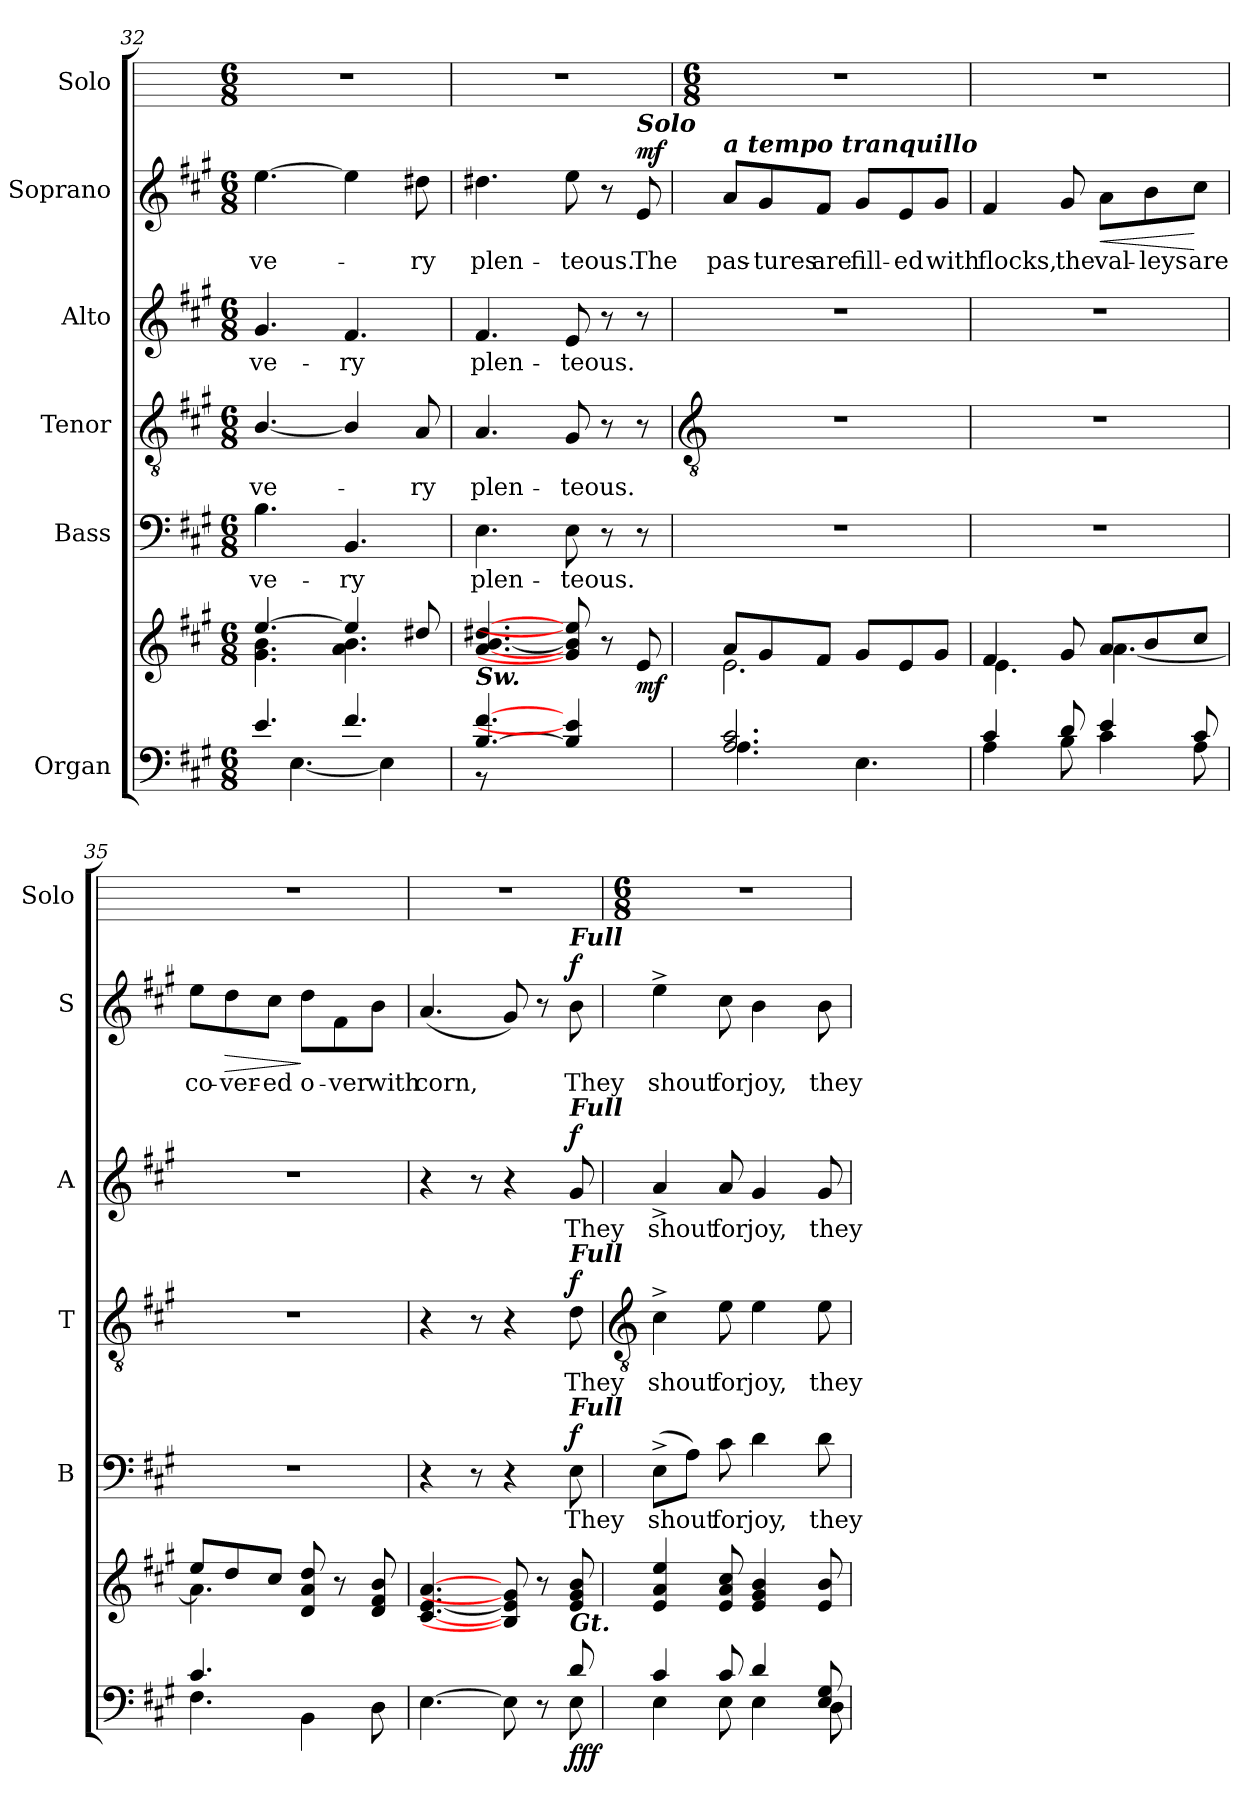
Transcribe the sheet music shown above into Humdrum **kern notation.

**kern	**kern	**dynam	**kern	**text	**dynam	**kern	**text	**dynam	**kern	**text	**dynam	**kern	**text	**dynam	**kern
*part6	*part6	*part6	*part5	*part5	*part5	*part4	*part4	*part4	*part3	*part3	*part3	*part2	*part2	*part2	*part1
*staff7	*staff6	*staff6/7	*staff5	*staff5	*staff5	*staff4	*staff4	*staff4	*staff3	*staff3	*staff3	*staff2	*staff2	*staff2	*staff1
*I"Organ	*	*	*I"Bass	*	*	*I"Tenor	*	*	*I"Alto	*	*	*I"Soprano	*	*	*I"Solo
*	*	*	*I'B	*	*	*I'T	*	*	*I'A	*	*	*I'S	*	*	*I'Solo
*clefF4	*clefG2	*	*clefF4	*	*	*clefGv2	*	*	*clefG2	*	*	*clefG2	*	*	*
*k[f#c#g#]	*k[f#c#g#]	*	*k[f#c#g#]	*	*	*k[f#c#g#]	*	*	*k[f#c#g#]	*	*	*k[f#c#g#]	*	*	*
*A:	*A:	*	*A:	*	*	*A:	*	*	*A:	*	*	*A:	*	*	*
*M6/8	*M6/8	*	*M6/8	*	*	*M6/8	*	*	*M6/8	*	*	*M6/8	*	*	*M6/8
=32	=32	=32	=32	=32	=32	=32	=32	=32	=32	=32	=32	=32	=32	=32	=32
*^	*^	*	*	*	*	*	*	*	*	*	*	*	*	*	*
!	!	!	!	!	!	!LO:LY:b	!	!	!LO:LY:b	!	!	!LO:LY:b	!	!	!LO:LY:b	!	!
4.e/	8ryy	[4.ee/	4.g#\ 4.b\	.	4.B	ve-	.	[4.B/	ve-	.	4.g#	ve-	.	[4.ee	ve-	.	2.r
.	[4.E\	.	.	.	.	.	.	.	.	.	.	.	.	.	.	.	.
!	!	!	!	!	!	!LO:LY:b	!	!	!	!	!	!LO:LY:b	!	!	!	!	!
4.f#/	.	4ee/]	4.a\ 4.b\	.	4.BB	-ry	.	4B/]	.	.	4.f#	-ry	.	4ee]	.	.	.
.	4E\]	.	.	.	.	.	.	.	.	.	.	.	.	.	.	.	.
!	!	!	!	!	!	!	!	!	!LO:LY:b	!	!	!	!	!	!LO:LY:b	!	!
.	.	8dd#X/	.	.	.	.	.	8A	ry	.	.	.	.	8dd#X	ry	.	.
=32	=32	=32	=32	=32	=32	=32	=32	=32	=32	=32	=32	=32	=32	=32	=32	=32	=32
!LO:TX:a:Bi:t=Sw.	!	!	!	!	!	!	!	!	!	!	!	!	!	!	!	!	!
!	!	!	!	!	!	!LO:LY:b	!	!	!LO:LY:b	!	!	!LO:LY:b	!	!	!LO:LY:b	!	!
[4.B/ [4.f#/	8r	[4.a/ [4.b/ [4.dd#X/	2ryy	.	4.E	plen-	.	4.A	plen-	.	4.f#	plen-	.	4.dd#X	plen-	.	2.r
.	2ryy	.	.	.	.	.	.	.	.	.	.	.	.	.	.	.	.
!	!	!	!	!	!	!LO:LY:b	!	!	!LO:LY:b	!	!	!LO:LY:b	!	!	!LO:LY:b	!	!
4B/] 4e/]	.	8g#/] 8b/] 8ee/]	.	.	8E	-teous.	.	8G#	-teous.	.	8e	-teous.	.	8ee	-teous.	.	.
.	.	8r	8ryy	.	8r	.	.	8r	.	.	8r	.	.	8r	.	.	.
!	!	!	!	!	!	!	!	!	!	!	!	!	!	!LO:TX:a:Bi:t=Solo	!	!	!
!	!	!	!	!LO:DY:b	!	!	!	!	!	!	!	!	!	!	!LO:LY:b	!LO:DY:b	!
8ryy	8ryy	8e/	8ryy	mf	8r	.	.	8r	.	.	8r	.	.	8e	The	mf	.
!!LO:LB:g=z
=33	=33	=33	=33	=33	=33	=33	=33	=33	=33	=33	=33	=33	=33	=33	=33	=33	=33
*	*	*	*	*	*	*	*	*clefGv2	*	*	*	*	*	*	*	*	*
*	*	*	*	*	*	*	*	*	*	*	*	*	*	*	*	*	*M6/8
!	!	!	!	!	!	!	!	!	!	!	!	!	!	!LO:TX:a:Bi:t=a tempo tranquillo	!	!	!
!	!	!	!	!	!LO:N:vis=1	!	!	!LO:N:vis=1	!	!	!LO:N:vis=1	!	!	!	!LO:LY:b	!	!
2.A/ 2.c#/	4.A\	8aL	2.e\	.	2.r	.	.	2.r	.	.	2.r	.	.	8a/L	pas-	.	2.r
!	!	!	!	!	!	!	!	!	!	!	!	!	!	!	!LO:LY:b	!	!
.	.	8g#	.	.	.	.	.	.	.	.	.	.	.	8g#/	-tures	.	.
!	!	!	!	!	!	!	!	!	!	!	!	!	!	!	!LO:LY:b	!	!
.	.	8f#J	.	.	.	.	.	.	.	.	.	.	.	8f#/J	are	.	.
!	!	!	!	!	!	!	!	!	!	!	!	!	!	!	!LO:LY:b	!	!
.	4.E\	8g#L	.	.	.	.	.	.	.	.	.	.	.	8g#/L	fill-	.	.
!	!	!	!	!	!	!	!	!	!	!	!	!	!	!	!LO:LY:b	!	!
.	.	8e	.	.	.	.	.	.	.	.	.	.	.	8e/	-ed	.	.
!	!	!	!	!	!	!	!	!	!	!	!	!	!	!	!LO:LY:b	!	!
.	.	8g#J	.	.	.	.	.	.	.	.	.	.	.	8g#/J	with	.	.
=34	=34	=34	=34	=34	=34	=34	=34	=34	=34	=34	=34	=34	=34	=34	=34	=34	=34
!	!	!	!	!	!LO:N:vis=1	!	!	!LO:N:vis=1	!	!	!LO:N:vis=1	!	!	!	!LO:LY:b	!	!
4c#/	4A\	4f#	4.e\	.	2.r	.	.	2.r	.	.	2.r	.	.	4f#	flocks,	.	2.r
!	!	!	!	!	!	!	!	!	!	!	!	!	!	!	!LO:LY:b	!	!
8d/	8B\	8g#	.	.	.	.	.	.	.	.	.	.	.	8g#	the	.	.
!	!	!	!	!	!	!	!	!	!	!	!	!	!	!	!LO:LY:b	!LO:HP:b	!
4e/	4c#\	8a/L	[4.a\	.	.	.	.	.	.	.	.	.	.	8a\L	val-	<	.
!	!	!	!	!	!	!	!	!	!	!	!	!	!	!	!LO:LY:b	!	!
.	.	8b/	.	.	.	.	.	.	.	.	.	.	.	8b\	-leys	.	.
!	!	!	!	!	!	!	!	!	!	!	!	!	!	!	!LO:LY:b	!	!
8c#/	8A\	8cc#/J	.	.	.	.	.	.	.	.	.	.	.	8cc#\J	are	[	.
=35	=35	=35	=35	=35	=35	=35	=35	=35	=35	=35	=35	=35	=35	=35	=35	=35	=35
!	!	!	!	!	!LO:N:vis=1	!	!	!LO:N:vis=1	!	!	!LO:N:vis=1	!	!	!	!LO:LY:b	!	!
4.c#/	4.F#\	8ee/L	4.a\]	.	2.r	.	.	2.r	.	.	2.r	.	.	8ee\L	co-	.	2.r
!	!	!	!	!	!	!	!	!	!	!	!	!	!	!	!LO:LY:b	!LO:HP:b	!
.	.	8dd/	.	.	.	.	.	.	.	.	.	.	.	8dd\	-ver-	>	.
!	!	!	!	!	!	!	!	!	!	!	!	!	!	!	!LO:LY:b	!	!
.	.	8cc#/J	.	.	.	.	.	.	.	.	.	.	.	8cc#\J	-ed	.	.
!	!	!	!	!	!	!	!	!	!	!	!	!	!	!	!LO:LY:b	!	!
4.ryy	4BB\	8d 8a 8dd	4.ryy	.	.	.	.	.	.	.	.	.	.	8dd\L	o-	]	.
!	!	!	!	!	!	!	!	!	!	!	!	!	!	!	!LO:LY:b	!	!
.	.	8r	.	.	.	.	.	.	.	.	.	.	.	8f#\	-ver	.	.
!	!	!	!	!	!	!	!	!	!	!	!	!	!	!	!LO:LY:b	!	!
.	8D\	8d/ 8f#/ 8b/	.	.	.	.	.	.	.	.	.	.	.	8b\J	with	.	.
=36	=36	=36	=36	=36	=36	=36	=36	=36	=36	=36	=36	=36	=36	=36	=36	=36	=36
!	!	!	!	!	!	!	!	!	!	!	!	!	!	!	!LO:LY:b	!	!
2ryy	[4.E\	[4.c# [4.e [4.a	2ryy	.	4r	.	.	4r	.	.	4r	.	.	(<4.a	corn,	.	2.r
.	.	.	.	.	8r	.	.	8r	.	.	8r	.	.	.	.	.	.
.	8E\]	8B] 8e] 8g#]	.	.	4r	.	.	4r	.	.	4r	.	.	8g#)	.	.	.
8ryy	8r	8r	8ryy	.	.	.	.	.	.	.	.	.	.	8r	.	.	.
!	!	!	!	!	!	!	!	!	!	!	!	!	!	!LO:TX:a:Bi:t=Full	!	!	!
!	!	!	!	!	!	!	!	!	!	!	!LO:TX:a:Bi:t=Full	!	!	!	!	!	!
!	!	!	!	!	!	!	!	!LO:TX:a:Bi:t=Full	!	!	!	!	!	!	!	!	!
!	!	!	!	!	!LO:TX:a:Bi:t=Full	!	!	!	!	!	!	!	!	!	!	!	!
!LO:TX:a:Bi:t=Gt.	!	!	!	!	!	!	!	!	!	!	!	!	!	!	!	!	!
!	!	!	!	!LO:DY:b=2	!	!LO:LY:b	!	!	!LO:LY:b	!	!	!LO:LY:b	!	!	!LO:LY:b	!	!
!	!	!	!	!LO:DY:n=1:b=2	!	!	!	!	!	!	!	!	!	!	!	!	!
!	!	!	!	!LO:DY:n=2:b	!	!	!LO:DY:b	!	!	!LO:DY:b	!	!	!LO:DY:b	!	!	!LO:DY:b	!
8d/	8E\	8e 8g# 8b	8ryy	f f f	8E	They	f	8d	They	f	8g#	They	f	8b	They	f	.
!!LO:LB:g=z
=37	=37	=37	=37	=37	=37	=37	=37	=37	=37	=37	=37	=37	=37	=37	=37	=37	=37
*	*	*	*	*	*	*	*	*clefGv2	*	*	*	*	*	*	*	*	*
*	*	*	*	*	*	*	*	*	*	*	*	*	*	*	*	*	*M6/8
!	!	!	!	!	!	!LO:LY:b	!	!	!LO:LY:b	!	!	!LO:LY:b	!	!	!LO:LY:b	!	!
4c#/	4E\	4e 4a 4ee	2ryy	.	(>8E^L	shout	.	4c#^	shout	.	4a^	shout	.	4ee^	shout	.	2.r
.	.	.	.	.	8AJ)	.	.	.	.	.	.	.	.	.	.	.	.
!	!	!	!	!	!	!LO:LY:b	!	!	!LO:LY:b	!	!	!LO:LY:b	!	!	!LO:LY:b	!	!
8c#/	8E\	8e 8a 8cc#	.	.	8c#	for	.	8e	for	.	8a	for	.	8cc#	for	.	.
!	!	!	!	!	!	!LO:LY:b	!	!	!LO:LY:b	!	!	!LO:LY:b	!	!	!LO:LY:b	!	!
4d/	4E\	4e 4g# 4b	.	.	4d	joy,	.	4e	joy,	.	4g#	joy,	.	4b	joy,	.	.
.	.	.	8ryy	.	.	.	.	.	.	.	.	.	.	.	.	.	.
!	!	!	!	!	!	!LO:LY:b	!	!	!LO:LY:b	!	!	!LO:LY:b	!	!	!LO:LY:b	!	!
8E/ 8G#/	8D\	8e 8b	8ryy	.	8d	they	.	8e	they	.	8g#	they	.	8b	they	.	.
*v	*v	*	*	*	*	*	*	*	*	*	*	*	*	*	*	*	*
*	*v	*v	*	*	*	*	*	*	*	*	*	*	*	*	*	*
=	=	=	=	=	=	=	=	=	=	=	=	=	=	=	=
*-	*-	*-	*-	*-	*-	*-	*-	*-	*-	*-	*-	*-	*-	*-	*-
